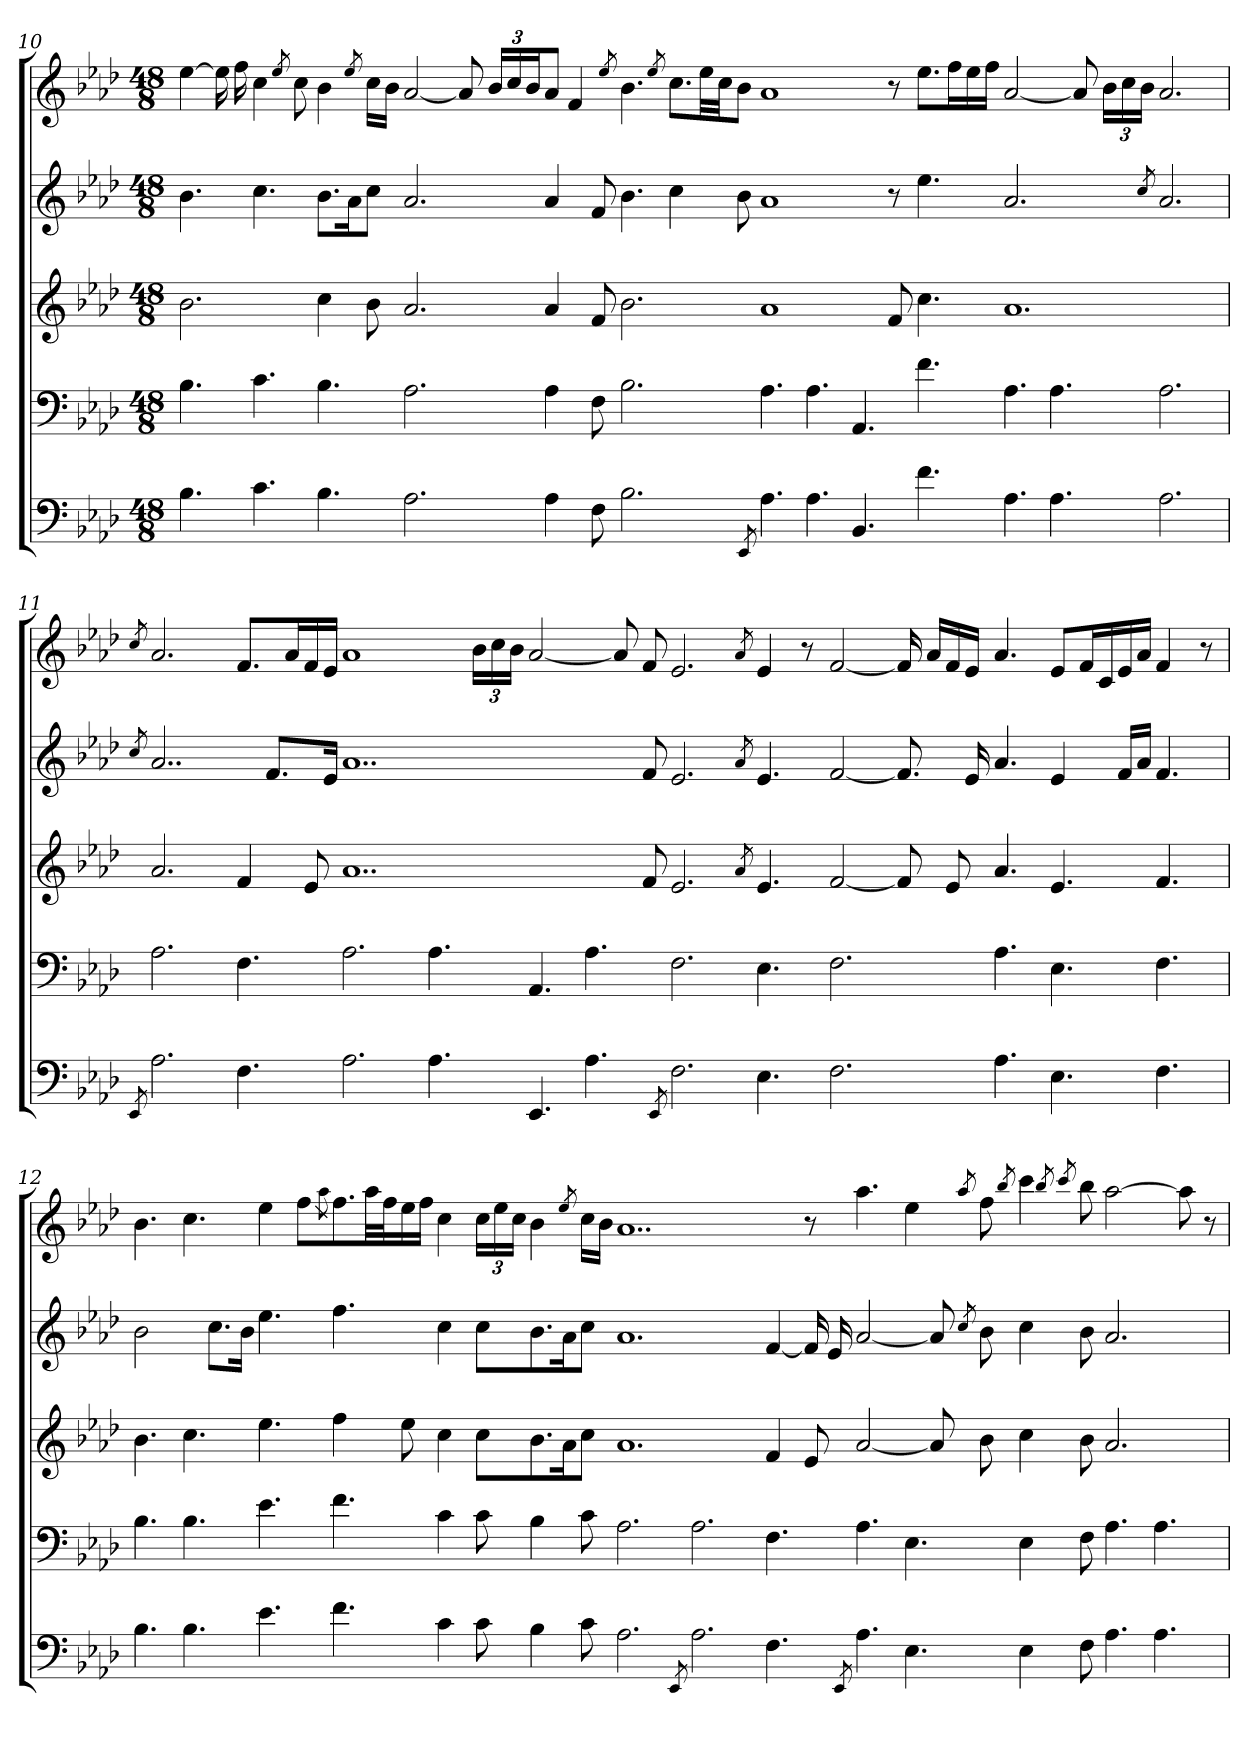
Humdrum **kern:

**kern	**kern	**kern	**kern	**kern
*part5	*part4	*part3	*part2	*part1
*staff5	*staff4	*staff3	*staff2	*staff1
*clefF4	*clefF4	*clefG2	*clefG2	*clefG2
*k[b-e-a-d-]	*k[b-e-a-d-]	*k[b-e-a-d-]	*k[b-e-a-d-]	*k[b-e-a-d-]
*M48/8	*M48/8	*M48/8	*M48/8	*M48/8
=10	=10	=10	=10	=10
4.B-	4.B-	2.b-	4.b-	[4ee-
.	.	.	.	16ee-]
.	.	.	.	16ff
4.c	4.c	.	4.cc	4cc
.	.	.	.	8qee-
.	.	.	.	8cc
4.B-	4.B-	4cc	8.b-\L	4b-
.	.	.	16a-\K	.
.	.	.	.	8qee-
.	.	8b-	8cc\J	16cc\LL
.	.	.	.	16b-\JJ
2.A-	2.A-	2.a-	2.a-	[2a-
.	.	.	.	8a-]
.	.	.	.	24b-/LL
.	.	.	.	24cc/
.	.	.	.	24b-/J
4A-	4A-	4a-	4a-	8a-/J
.	.	.	.	4f
8F	8F	8f	8f	.
.	.	.	.	8qee-
2.B-	2.B-	2.b-	4.b-	4.b-
.	.	.	.	8qee-
.	.	.	4cc	8.cc\L
.	.	.	.	32ee-\LL
.	.	.	.	32cc\JJ
.	.	.	8b-	8b-\J
8qEE-	.	.	.	.
4.A-	4.A-	1a-	1a-	1a-
4.A-	4.A-	.	.	.
4.BB-	4.AA-	.	.	.
.	.	8f	8r	8r
4.f	4.f	4.cc	4.ee-	8.ee-\L
.	.	.	.	16ff\L
.	.	.	.	16ee-\
.	.	.	.	16ff\JJ
4.A-	4.A-	1.a-	2.a-	[2a-
4.A-	4.A-	.	.	.
.	.	.	.	8a-]
.	.	.	.	24b-\LL
.	.	.	.	24cc\
.	.	.	.	24b-\JJ
.	.	.	8qcc	.
2.A-	2.A-	.	2.a-	2.a-
=11	=11	=11	=11	=11
8qEE-	.	.	8qcc	8qcc
2.A-	2.A-	2.a-	2..a-	2.a-
4.F	4.F	4f	.	8.f/L
.	.	.	8.f/L	.
.	.	.	.	16a-/L
.	.	8e-	.	16f/
.	.	.	16e-/Jk	16e-/JJ
2.A-	2.A-	1..a-	1..a-	1a-
4.A-	4.A-	.	.	.
.	.	.	.	24b-\LL
.	.	.	.	24cc\
.	.	.	.	24b-\JJ
4.EE-	4.AA-	.	.	[2a-
4.A-	4.A-	.	.	.
.	.	.	.	8a-]
.	.	8f	8f	8f
8qEE-	.	.	.	.
2.F	2.F	2.e-	2.e-	2.e-
.	.	8qa-	8qa-	8qa-
4.E-	4.E-	4.e-	4.e-	4e-
.	.	.	.	8r
2.F	2.F	[2f	[2f	[2f
.	.	8f]	8.f]	16f]
.	.	.	.	16a-/LL
.	.	8e-	.	16f/
.	.	.	16e-	16e-/JJ
4.A-	4.A-	4.a-	4.a-	4.a-
4.E-	4.E-	4.e-	4e-	8e-/L
.	.	.	.	16f/L
.	.	.	.	16c/
.	.	.	16f/LL	16e-/
.	.	.	16a-/JJ	16a-/JJ
4.F	4.F	4.f	4.f	4f
.	.	.	.	8r
=12	=12	=12	=12	=12
4.B-	4.B-	4.b-	2b-	4.b-
4.B-	4.B-	4.cc	.	4.cc
.	.	.	8.cc\L	.
.	.	.	16b-\Jk	.
4.e-	4.e-	4.ee-	4.ee-	4ee-
.	.	.	.	8ff\L
.	.	.	.	8qaa-\
4.f	4.f	4ff	4.ff	8.ff\
.	.	.	.	32aa-\LL
.	.	.	.	32ff\J
.	.	8ee-	.	16ee-\
.	.	.	.	16ff\JJ
4c	4c	4cc	4cc	4cc
8c	8c	8cc\L	8cc\L	24cc\LL
.	.	.	.	24ee-\
.	.	.	.	24cc\JJ
4B-	4B-	8.b-\	8.b-\	4b-
.	.	16a-\K	16a-\K	.
.	.	.	.	8qee-
8c	8c	8cc\J	8cc\J	16cc\LL
.	.	.	.	16b-\JJ
2.A-	2.A-	1.a-	1.a-	1..a-
8qEE-	.	.	.	.
2.A-	2.A-	.	.	.
4.F	4.F	4f	[4f	.
.	.	8e-	16f]	8r
.	.	.	16e-	.
8qEE-	.	.	.	.
4.A-	4.A-	[2a-	[2a-	4.aa-
4.E-	4.E-	.	.	4ee-
.	.	8a-]	8a-]	.
.	.	.	8qcc	8qaa-
.	.	8b-	8b-	8ff
.	.	.	.	8qbb-
4E-	4E-	4cc	4cc	4ccc
.	.	.	.	8qbb-
.	.	.	.	8qccc
8F	8F	8b-	8b-	8bb-
4.A-	4.A-	2.a-	2.a-	[2aa-
4.A-	4.A-	.	.	.
.	.	.	.	8aa-]
.	.	.	.	8r
=	=	=	=	=
*-	*-	*-	*-	*-
